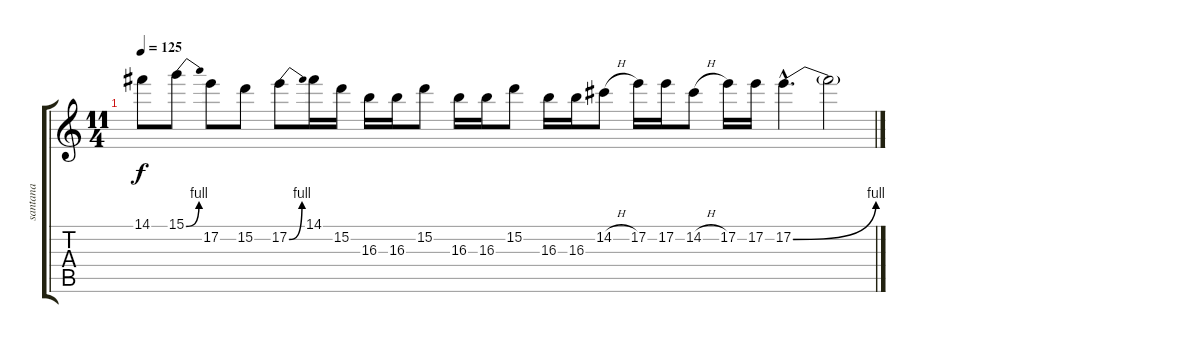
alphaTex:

\track ("santana" "santana") {instrument distortionguitar}
\staff {score tabs}
\tuning (E4 B3 G3 D3 A2 E2) {hide}
\ts (11 4)
\tempo 125
\clef g2
\ks c
14.1.8{dy f} 15.1{be (bend 0 0 60 4)}.8 17.2.8 15.2.8 17.2{be (bend 0 0 60 4)}.8 14.1.16 15.2.16 16.3.16 16.3.16 15.2.8 16.3.16 16.3.16 15.2.8 16.3.16 16.3.16 14.2{h}.8 17.2.16 17.2.16 14.2{h}.8 17.2.16 17.2.16 17.2{be (bend 0 0 60 4) hac}.4{d} 17.2{t}.2
